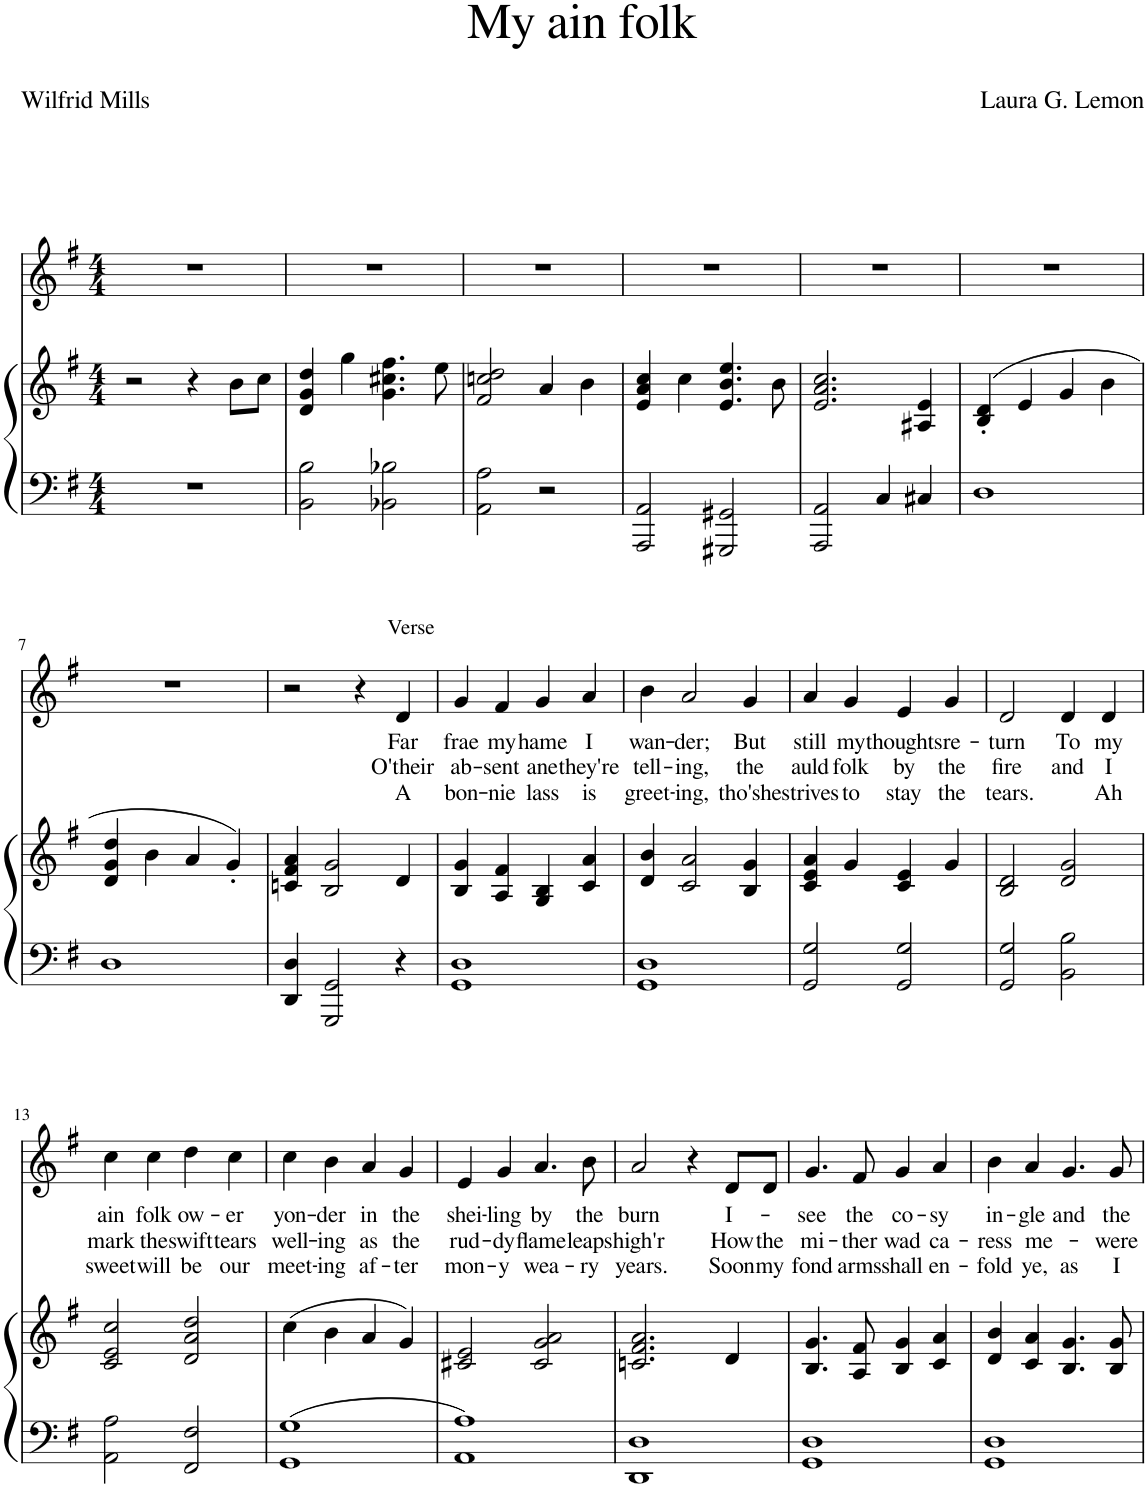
**kern	**kern	**kern	**text	**text	**text
*part2	*part2	*part1	*part1	*part1	*part1
*staff3	*staff2	*staff1	*staff1	*staff1	*staff1
*I"Piano	*	*I"Voice	*	*	*
*I'Pno	*	*	*	*	*
*clefF4	*clefG2	*clefG2	*	*	*
*k[f#]	*k[f#]	*k[f#]	*	*	*
*M4/4	*M4/4	*M4/4	*	*	*
=1	=1	=1	=1	=1	=1
1r	2r	1r	.	.	.
.	4r	.	.	.	.
.	8b\L	.	.	.	.
.	8cc\J	.	.	.	.
=2	=2	=2	=2	=2	=2
2BB\ 2B\	4d/ 4g/ 4dd/	1r	.	.	.
.	4gg\	.	.	.	.
2BB-X\ 2B-X\	4.g\ 4.cc#X\ 4.ff#\	.	.	.	.
.	8ee\	.	.	.	.
=3	=3	=3	=3	=3	=3
2AA\ 2A\	2f#/ 2ccn/ 2dd/	1r	.	.	.
2r	4a/	.	.	.	.
.	4b\	.	.	.	.
=4	=4	=4	=4	=4	=4
2AAA/ 2AA/	4e/ 4a/ 4cc/	1r	.	.	.
.	4cc\	.	.	.	.
2GGG#X/ 2GG#X/	4.e/ 4.b/ 4.ee/	.	.	.	.
.	8b\	.	.	.	.
=5	=5	=5	=5	=5	=5
2AAA/ 2AA/	2.e/ 2.a/ 2.cc/	1r	.	.	.
4C/	.	.	.	.	.
4C#X/	4A#X/ 4e/	.	.	.	.
=6	=6	=6	=6	=6	=6
1D	(4B/' 4d/'	1r	.	.	.
.	4e/	.	.	.	.
.	4g/	.	.	.	.
.	4b\	.	.	.	.
!!LO:LB:g=z
=7	=7	=7	=7	=7	=7
1D	4d/ 4g/ 4dd/	1r	.	.	.
.	4b\	.	.	.	.
.	4a/	.	.	.	.
.	4g'/)	.	.	.	.
=8	=8	=8	=8	=8	=8
4DD/ 4D/	4cn/ 4f#/ 4a/	2r	.	.	.
2GGG/ 2GG/	2B/ 2g/	.	.	.	.
.	.	4r	.	.	.
!	!	!LO:TX:a:t=Verse	!	!	!
!	!	!	!LO:LY:b	!LO:LY:b	!LO:LY:b
4r	4d/	4d/	Far	O'their	A
=9	=9	=9	=9	=9	=9
!	!	!	!LO:LY:b	!LO:LY:b	!LO:LY:b
1GG 1D	4B/ 4g/	4g/	frae	ab-	bon-
!	!	!	!LO:LY:b	!LO:LY:b	!LO:LY:b
.	4A/ 4f#/	4f#/	my	-sent	-nie
!	!	!	!LO:LY:b	!LO:LY:b	!LO:LY:b
.	4G/ 4B/	4g/	hame	ane	lass
!	!	!	!LO:LY:b	!LO:LY:b	!LO:LY:b
.	4c/ 4a/	4a/	I	they're	is
=10	=10	=10	=10	=10	=10
!	!	!	!LO:LY:b	!LO:LY:b	!LO:LY:b
1GG 1D	4d/ 4b/	4b\	wan-	tell-	greet-
!	!	!	!LO:LY:b	!LO:LY:b	!LO:LY:b
.	2c/ 2a/	2a/	-der;	-ing,	-ing,
!	!	!	!LO:LY:b	!LO:LY:b	!LO:LY:b
.	4B/ 4g/	4g/	But	the	tho'she
=11	=11	=11	=11	=11	=11
!	!	!	!LO:LY:b	!LO:LY:b	!LO:LY:b
2GG/ 2G/	4c/ 4e/ 4a/	4a/	still	auld	strives
!	!	!	!LO:LY:b	!LO:LY:b	!LO:LY:b
.	4g/	4g/	my	folk	to
!	!	!	!LO:LY:b	!LO:LY:b	!LO:LY:b
2GG/ 2G/	4c/ 4e/	4e/	thoughts	by	stay
!	!	!	!LO:LY:b	!LO:LY:b	!LO:LY:b
.	4g/	4g/	re-	the	the
=12	=12	=12	=12	=12	=12
!	!	!	!LO:LY:b	!LO:LY:b	!LO:LY:b
2GG/ 2G/	2B/ 2d/	2d/	-turn	fire	tears.
!	!	!	!LO:LY:b	!LO:LY:b	!
2BB\ 2B\	2d/ 2g/	4d/	To	and	.
!	!	!	!LO:LY:b	!LO:LY:b	!LO:LY:b
.	.	4d/	my	I	Ah
!!LO:LB:g=z
=13	=13	=13	=13	=13	=13
!	!	!	!LO:LY:b	!LO:LY:b	!LO:LY:b
2AA\ 2A\	2c/ 2e/ 2cc/	4cc\	ain	mark	sweet
!	!	!	!LO:LY:b	!LO:LY:b	!LO:LY:b
.	.	4cc\	folk	the	will
!	!	!	!LO:LY:b	!LO:LY:b	!LO:LY:b
2FF#/ 2F#/	2d/ 2a/ 2dd/	4dd\	ow-	swift	be
!	!	!	!LO:LY:b	!LO:LY:b	!LO:LY:b
.	.	4cc\	-er	tears	our
=14	=14	=14	=14	=14	=14
!	!	!	!LO:LY:b	!LO:LY:b	!LO:LY:b
1GG 1G	(4cc\	4cc\	yon-	well-	meet-
!	!	!	!LO:LY:b	!LO:LY:b	!LO:LY:b
.	4b\	4b\	-der	-ing	-ing
!	!	!	!LO:LY:b	!LO:LY:b	!LO:LY:b
.	4a/	4a/	in	as	af-
!	!	!	!LO:LY:b	!LO:LY:b	!LO:LY:b
.	4g/)	4g/	the	the	-ter
=15	=15	=15	=15	=15	=15
!	!	!	!LO:LY:b	!LO:LY:b	!LO:LY:b
1AA 1A	2c#X/ 2e/	4e/	shei-	rud-	mon-
!	!	!	!LO:LY:b	!LO:LY:b	!LO:LY:b
.	.	4g/	-ling	-dy	-y
!	!	!	!LO:LY:b	!LO:LY:b	!LO:LY:b
.	2c#/ 2g/ 2a/	4.a/	by	flame	wea-
!	!	!	!LO:LY:b	!LO:LY:b	!LO:LY:b
.	.	8b\	the	leaps	-ry
=16	=16	=16	=16	=16	=16
!	!	!	!LO:LY:b	!LO:LY:b	!LO:LY:b
1DD 1D	2.cn/ 2.f#/ 2.a/	2a/	burn	high'r	years.
.	.	4r	.	.	.
!	!	!	!LO:LY:b	!LO:LY:b	!LO:LY:b
.	4d/	8d/L	I-	How	Soon
!	!	!	!	!LO:LY:b	!LO:LY:b
.	.	8d/J	.	the	my
=17	=17	=17	=17	=17	=17
!	!	!	!LO:LY:b	!LO:LY:b	!LO:LY:b
1GG 1D	4.B/ 4.g/	4.g/	see	mi-	fond
!	!	!	!LO:LY:b	!LO:LY:b	!LO:LY:b
.	8A/ 8f#/	8f#/	the	-ther	arms
!	!	!	!LO:LY:b	!LO:LY:b	!LO:LY:b
.	4B/ 4g/	4g/	co-	wad	shall
!	!	!	!LO:LY:b	!LO:LY:b	!LO:LY:b
.	4c/ 4a/	4a/	-sy	ca-	en-
=18	=18	=18	=18	=18	=18
!	!	!	!LO:LY:b	!LO:LY:b	!LO:LY:b
1GG 1D	4d/ 4b/	4b\	in-	-ress	-fold
!	!	!	!LO:LY:b	!LO:LY:b	!LO:LY:b
.	4c/ 4a/	4a/	-gle	me-	ye,
!	!	!	!LO:LY:b	!	!LO:LY:b
.	4.B/ 4.g/	4.g/	and	.	as
!	!	!	!LO:LY:b	!LO:LY:b	!LO:LY:b
.	8B/ 8g/	8g/	the	-were	I
=	=	=	=	=	=
*-	*-	*-	*-	*-	*-
